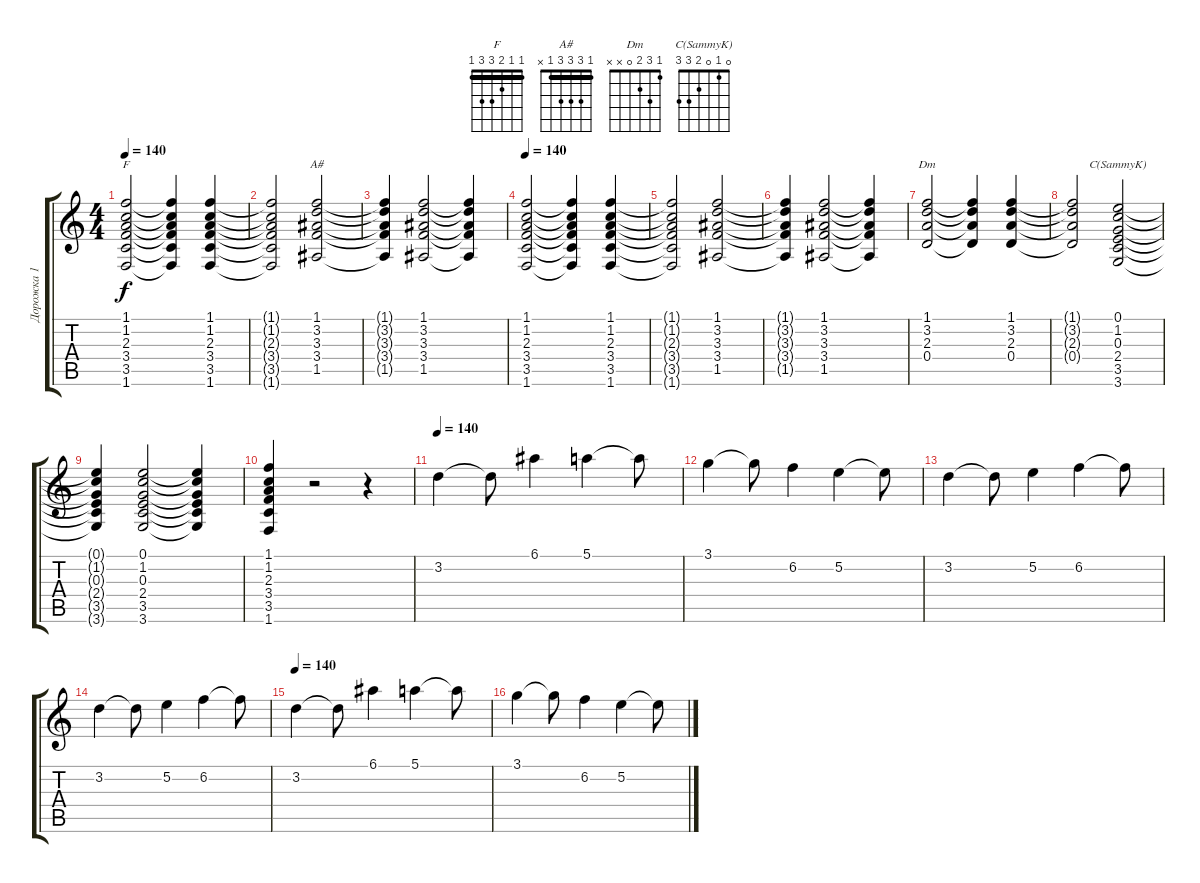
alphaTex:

\track ("Дорожка 1" "Дорожка 1") {instrument electricguitarmuted}
\staff {score tabs}
\tuning (E4 B3 G3 D3 A2 E2) {hide}
\chord ("F" 1 1 2 3 3 1) {barre 1}
\chord ("A#" 1 3 3 3 1 x) {barre 1}
\chord ("Dm" 1 3 2 0 x x)
\chord ("C(SammyK)" 0 1 0 2 3 3)
\ts (4 4)
\tempo 140
\clef g2
\ks c
(1.1 1.2 2.3 3.4 3.5 1.6).2{ch "F" dy f} (1.1{t} 1.2{t} 2.3{t} 3.4{t} 3.5{t} 1.6{t}).4 (1.1 1.2 2.3 3.4 3.5 1.6).4 |
(1.1{t} 1.2{t} 2.3{t} 3.4{t} 3.5{t} 1.6{t}).2 (1.1 3.2 3.3 3.4 1.5).2{ch "A#"} |
(1.1{t} 3.2{t} 3.3{t} 3.4{t} 1.5{t}).4 (1.1 3.2 3.3 3.4 1.5).2 (1.1{t} 3.2{t} 3.3{t} 3.4{t} 1.5{t}).4 |
\tempo 140
(1.1 1.2 2.3 3.4 3.5 1.6).2 (1.1{t} 1.2{t} 2.3{t} 3.4{t} 3.5{t} 1.6{t}).4 (1.1 1.2 2.3 3.4 3.5 1.6).4 |
(1.1{t} 1.2{t} 2.3{t} 3.4{t} 3.5{t} 1.6{t}).2 (1.1 3.2 3.3 3.4 1.5).2 |
(1.1{t} 3.2{t} 3.3{t} 3.4{t} 1.5{t}).4 (1.1 3.2 3.3 3.4 1.5).2 (1.1{t} 3.2{t} 3.3{t} 3.4{t} 1.5{t}).4 |
(1.1 3.2 2.3 0.4).2{ch "Dm"} (1.1{t} 3.2{t} 2.3{t} 0.4{t}).4 (1.1 3.2 2.3 0.4).4 |
(1.1{t} 3.2{t} 2.3{t} 0.4{t}).2 (0.1 1.2 0.3 2.4 3.5 3.6).2{ch "C(SammyK)"} |
(0.1{t} 1.2{t} 0.3{t} 2.4{t} 3.5{t} 3.6{t}).4 (0.1 1.2 0.3 2.4 3.5 3.6).2 (0.1{t} 1.2{t} 0.3{t} 2.4{t} 3.5{t} 3.6{t}).4 |
(1.1 1.2 2.3 3.4 3.5 1.6).4 r.2 r.4 |
\tempo 140
3.2.4 3.2{t}.8 6.1.4 5.1.4 5.1{t}.8 |
3.1.4 3.1{t}.8 6.2.4 5.2.4 5.2{t}.8 |
3.2.4 3.2{t}.8 5.2.4 6.2.4 6.2{t}.8 |
3.2.4 3.2{t}.8 5.2.4 6.2.4 6.2{t}.8 |
\tempo 140
3.2.4 3.2{t}.8 6.1.4 5.1.4 5.1{t}.8 |
3.1.4 3.1{t}.8 6.2.4 5.2.4 5.2{t}.8
